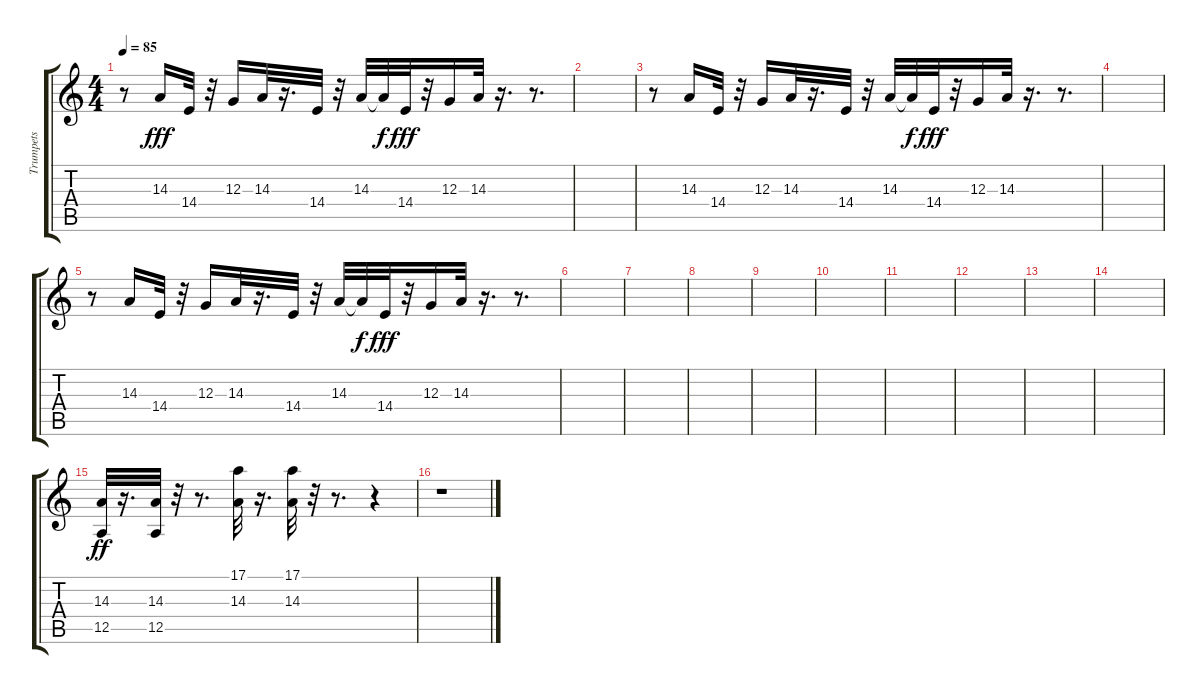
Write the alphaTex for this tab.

\track ("Trumpets" "Trumpets") {instrument trumpet}
\staff {score tabs}
\tuning (E4 B3 G3 D3 A2 E2) {hide}
\ts (4 4)
\tempo 85
\clef g2
\ks c
r.8{dy fff} 14.3.16 14.4.32 r.32 12.3.16 14.3.32 r.16{d} 14.4.32 r.32 14.3.32 14.3{t}.32{dy f} 14.4.32{dy fff} r.32 12.3.16 14.3.32 r.16{d} r.8{d} |
|
r.8 14.3.16 14.4.32 r.32 12.3.16 14.3.32 r.16{d} 14.4.32 r.32 14.3.32 14.3{t}.32{dy f} 14.4.32{dy fff} r.32 12.3.16 14.3.32 r.16{d} r.8{d} |
|
r.8 14.3.16 14.4.32 r.32 12.3.16 14.3.32 r.16{d} 14.4.32 r.32 14.3.32 14.3{t}.32{dy f} 14.4.32{dy fff} r.32 12.3.16 14.3.32 r.16{d} r.8{d} |
|
|
|
|
|
|
|
|
|
(14.3 12.5).32{dy ff} r.16{d} (14.3 12.5).32 r.32 r.8{d} (17.1 14.3).32 r.16{d} (17.1 14.3).32 r.32 r.8{d} r.4 |
r.1
